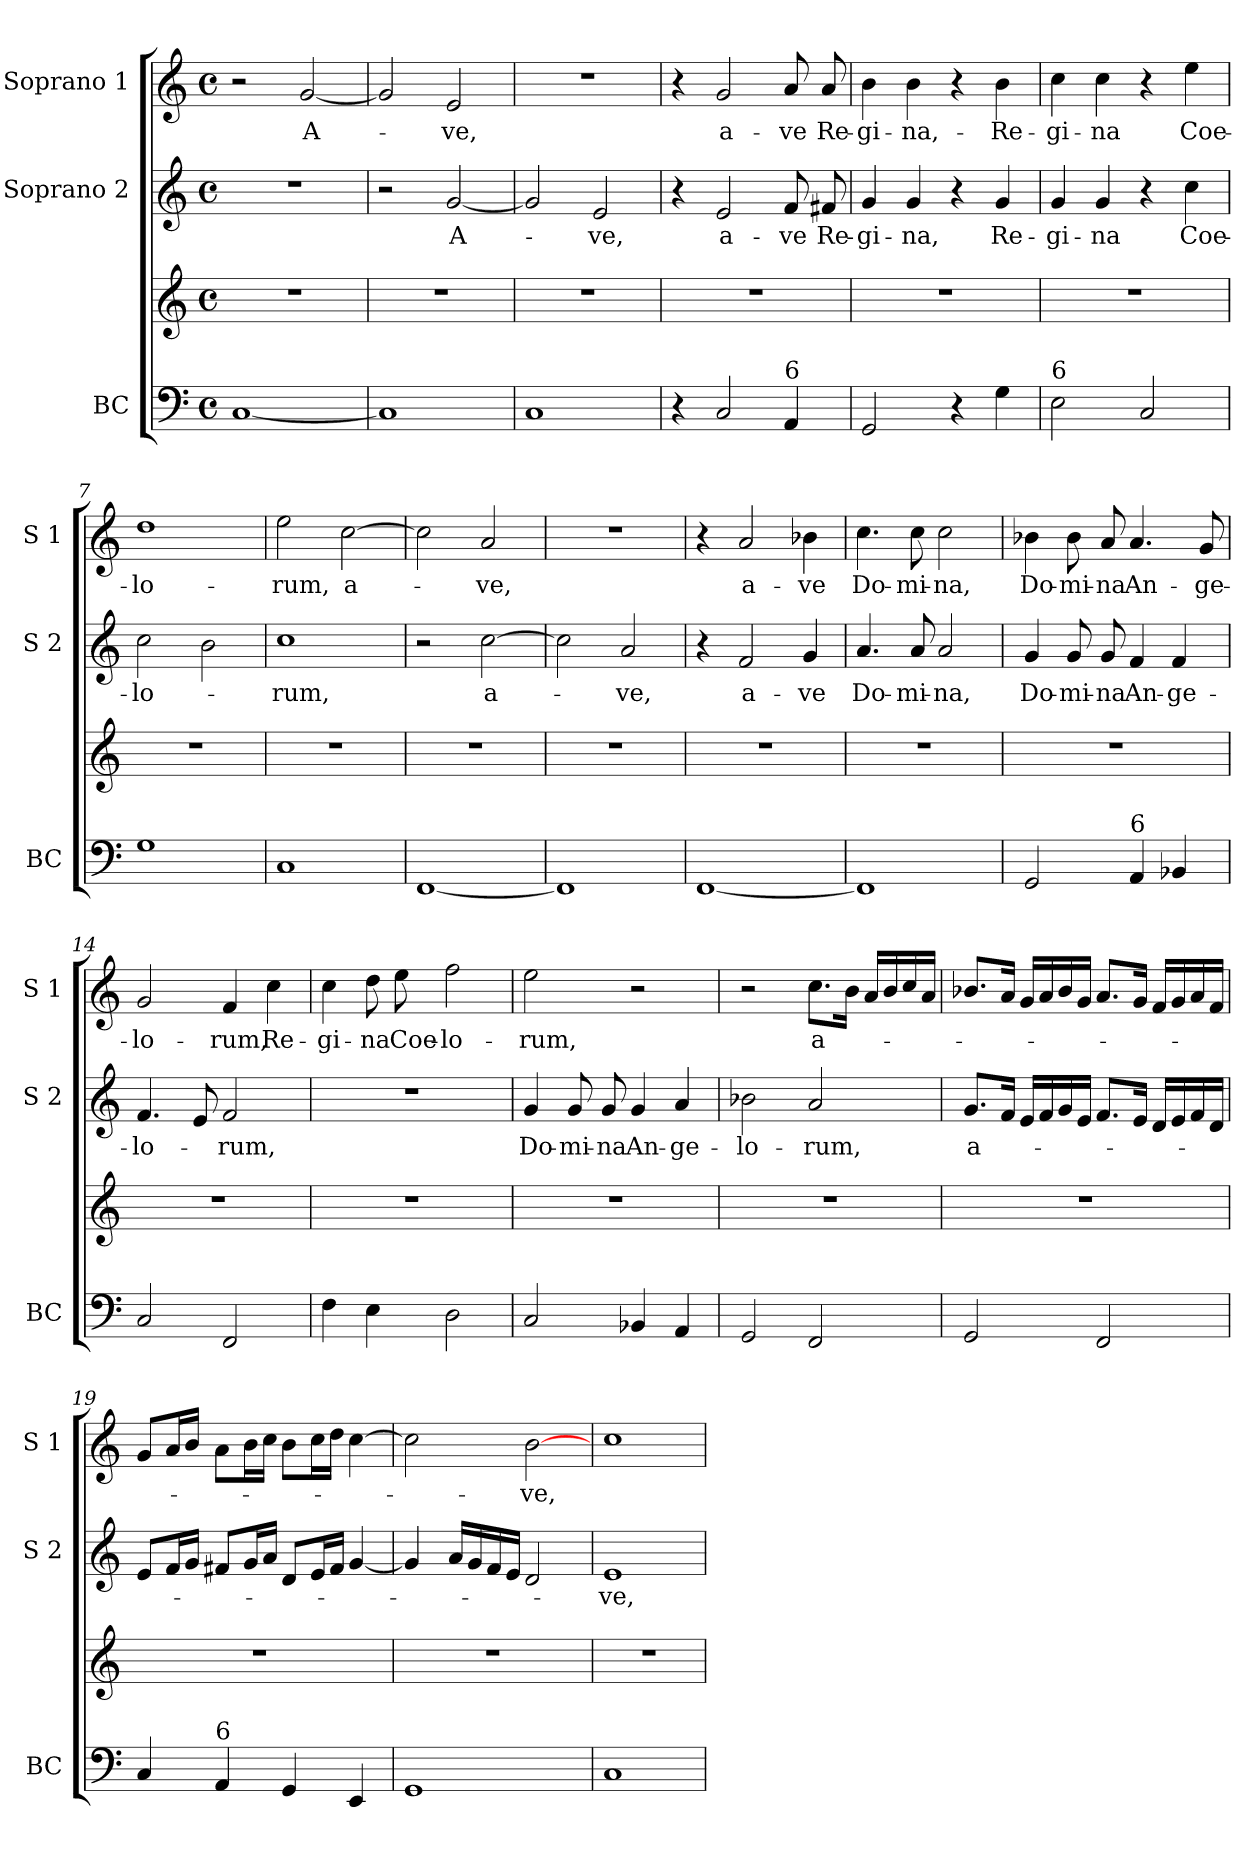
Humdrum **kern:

**kern	**kern	**kern	**text	**kern	**text
*part3	*part3	*part2	*part2	*part1	*part1
*staff4	*staff3	*staff2	*staff2	*staff1	*staff1
*I"BC	*	*I"Soprano 2	*	*I"Soprano 1	*
*I'BC	*	*I'S 2	*	*I'S 1	*
*clefF4	*clefG2	*clefG2	*	*clefG2	*
*k[]	*k[]	*k[]	*	*k[]	*
*C:	*C:	*C:	*	*C:	*
*M4/4	*M4/4	*M4/4	*	*M4/4	*
*met(c)	*met(c)	*met(c)	*	*met(c)	*
=1	=1	=1	=1	=1	=1
[1C	1r	1r	.	2r	.
!	!	!	!	!	!LO:LY:b
.	.	.	.	[2g/	A-
=2	=2	=2	=2	=2	=2
1C]	1r	2r	.	2g/]	.
!	!	!	!LO:LY:b	!	!LO:LY:b
.	.	[2g/	A-	2e/	-ve,
=3	=3	=3	=3	=3	=3
1C	1r	2g/]	.	1r	.
!	!	!	!LO:LY:b	!	!
.	.	2e/	-ve,	.	.
=4	=4	=4	=4	=4	=4
4r	1r	4r	.	4r	.
!	!	!	!LO:LY:b	!	!LO:LY:b
2C/	.	2e/	a-	2g/	a-
!LO:TX:a:t=6	!	!	!	!	!
!	!	!	!LO:LY:b	!	!LO:LY:b
4AA/	.	8f/	-ve	8a/	-ve
!	!	!	!LO:LY:b	!	!LO:LY:b
.	.	8f#X/	Re-	8a/	Re-
=5	=5	=5	=5	=5	=5
!	!	!	!LO:LY:b	!	!LO:LY:b
2GG/	1r	4g/	-gi-	4b\	-gi-
!	!	!	!LO:LY:b	!	!LO:LY:b
.	.	4g/	-na,	4b\	-na,-
4r	.	4r	.	4r	.
!	!	!	!LO:LY:b	!	!LO:LY:b
4G\	.	4g/	Re-	4b\	-Re-
!!LO:LB:g=z
=6	=6	=6	=6	=6	=6
!LO:TX:a:t=6	!	!	!	!	!
!	!	!	!LO:LY:b	!	!LO:LY:b
2E\	1r	4g/	-gi-	4cc\	-gi-
!	!	!	!LO:LY:b	!	!LO:LY:b
.	.	4g/	-na	4cc\	-na
2C/	.	4r	.	4r	.
!	!	!	!LO:LY:b	!	!LO:LY:b
.	.	4cc\	Coe-	4ee\	Coe-
=7	=7	=7	=7	=7	=7
!	!	!	!LO:LY:b	!	!LO:LY:b
1G	1r	2cc\	-lo-	1dd	-lo-
.	.	2b\	.	.	.
=8	=8	=8	=8	=8	=8
!	!	!	!LO:LY:b	!	!LO:LY:b
1C	1r	1cc	-rum,	2ee\	-rum,
!	!	!	!	!	!LO:LY:b
.	.	.	.	[2cc\	a-
=9	=9	=9	=9	=9	=9
[1FF	1r	2r	.	2cc\]	.
!	!	!	!LO:LY:b	!	!LO:LY:b
.	.	[2cc\	a-	2a/	-ve,
=10	=10	=10	=10	=10	=10
1FF]	1r	2cc\]	.	1r	.
!	!	!	!LO:LY:b	!	!
.	.	2a/	-ve,	.	.
=11	=11	=11	=11	=11	=11
[1FF	1r	4r	.	4r	.
!	!	!	!LO:LY:b	!	!LO:LY:b
.	.	2f/	a-	2a/	a-
!	!	!	!LO:LY:b	!	!LO:LY:b
.	.	4g/	-ve	4b-X\	-ve
!!LO:LB:g=z
=12	=12	=12	=12	=12	=12
!	!	!	!LO:LY:b	!	!LO:LY:b
1FF]	1r	4.a/	Do-	4.cc\	Do-
!	!	!	!LO:LY:b	!	!LO:LY:b
.	.	8a/	-mi-	8cc\	-mi-
!	!	!	!LO:LY:b	!	!LO:LY:b
.	.	2a/	-na,	2cc\	-na,
=13	=13	=13	=13	=13	=13
!	!	!	!LO:LY:b	!	!LO:LY:b
2GG/	1r	4g/	Do-	4b-X\	Do-
!	!	!	!LO:LY:b	!	!LO:LY:b
.	.	8g/	-mi-	8b-\	-mi-
!	!	!	!LO:LY:b	!	!LO:LY:b
.	.	8g/	-na	8a/	-na
!LO:TX:a:t=6	!	!	!	!	!
!	!	!	!LO:LY:b	!	!LO:LY:b
4AA/	.	4f/	An-	4.a/	An-
!	!	!	!LO:LY:b	!	!
4BB-X/	.	4f/	-ge-	.	.
!	!	!	!	!	!LO:LY:b
.	.	.	.	8g/	-ge-
=14	=14	=14	=14	=14	=14
!	!	!	!LO:LY:b	!	!LO:LY:b
2C/	1r	4.f/	-lo-	2g/	-lo-
.	.	8e/	.	.	.
!	!	!	!LO:LY:b	!	!LO:LY:b
2FF/	.	2f/	-rum,	4f/	-rum,
!	!	!	!	!	!LO:LY:b
.	.	.	.	4cc\	Re-
=15	=15	=15	=15	=15	=15
!	!	!	!	!	!LO:LY:b
4F\	1r	1r	.	4cc\	-gi-
!	!	!	!	!	!LO:LY:b
4E\	.	.	.	8dd\	-na
!	!	!	!	!	!LO:LY:b
.	.	.	.	8ee\	Coe-
!	!	!	!	!	!LO:LY:b
2D\	.	.	.	2ff\	-lo-
=16	=16	=16	=16	=16	=16
!	!	!	!LO:LY:b	!	!LO:LY:b
2C/	1r	4g/	Do-	2ee\	-rum,
!	!	!	!LO:LY:b	!	!
.	.	8g/	-mi-	.	.
!	!	!	!LO:LY:b	!	!
.	.	8g/	-na	.	.
!	!	!	!LO:LY:b	!	!
4BB-X/	.	4g/	An-	2r	.
!	!	!	!LO:LY:b	!	!
4AA/	.	4a/	-ge-	.	.
!!LO:PB:g=z
=17	=17	=17	=17	=17	=17
!	!	!	!LO:LY:b	!	!
2GG/	1r	2b-X\	-lo-	2r	.
!	!	!	!LO:LY:b	!	!LO:LY:b
2FF/	.	2a/	-rum,	8.cc\L	a-
.	.	.	.	16b\Jk	.
.	.	.	.	16a/LL	.
.	.	.	.	16b/	.
.	.	.	.	16cc/	.
.	.	.	.	16a/JJ	.
=18	=18	=18	=18	=18	=18
!	!	!	!LO:LY:b	!	!
2GG/	1r	8.g/L	a-	8.b-X/L	.
.	.	16f/Jk	.	16a/Jk	.
.	.	16e/LL	.	16g/LL	.
.	.	16f/	.	16a/	.
.	.	16g/	.	16b-/	.
.	.	16e/JJ	.	16g/JJ	.
2FF/	.	8.f/L	.	8.a/L	.
.	.	16e/Jk	.	16g/Jk	.
.	.	16d/LL	.	16f/LL	.
.	.	16e/	.	16g/	.
.	.	16f/	.	16a/	.
.	.	16d/JJ	.	16f/JJ	.
=19	=19	=19	=19	=19	=19
4C/	1r	8e/L	.	8g/L	.
.	.	16f/L	.	16a/L	.
.	.	16g/JJ	.	16b/JJ	.
!LO:TX:a:t=6	!	!	!	!	!
4AA/	.	8f#X/L	.	8a\L	.
.	.	16g/L	.	16b\L	.
.	.	16a/JJ	.	16cc\JJ	.
4GG/	.	8d/L	.	8b\L	.
.	.	16e/L	.	16cc\L	.
.	.	16f#/JJ	.	16dd\JJ	.
4EE/	.	[4g/	.	[4cc\	.
=20	=20	=20	=20	=20	=20
1GG	1r	4g/]	.	2cc\]	.
.	.	16a/LL	.	.	.
.	.	16g/	.	.	.
.	.	16f/	.	.	.
.	.	16e/JJ	.	.	.
!	!	!	!	!	!LO:LY:b
.	.	2d/	.	[2b\	-ve,
!!LO:LB:g=z
=21	=21	=21	=21	=21	=21
!	!	!	!LO:LY:b	!	!
1C	1r	1e	-ve,	1cc	.
=	=	=	=	=	=
*-	*-	*-	*-	*-	*-
